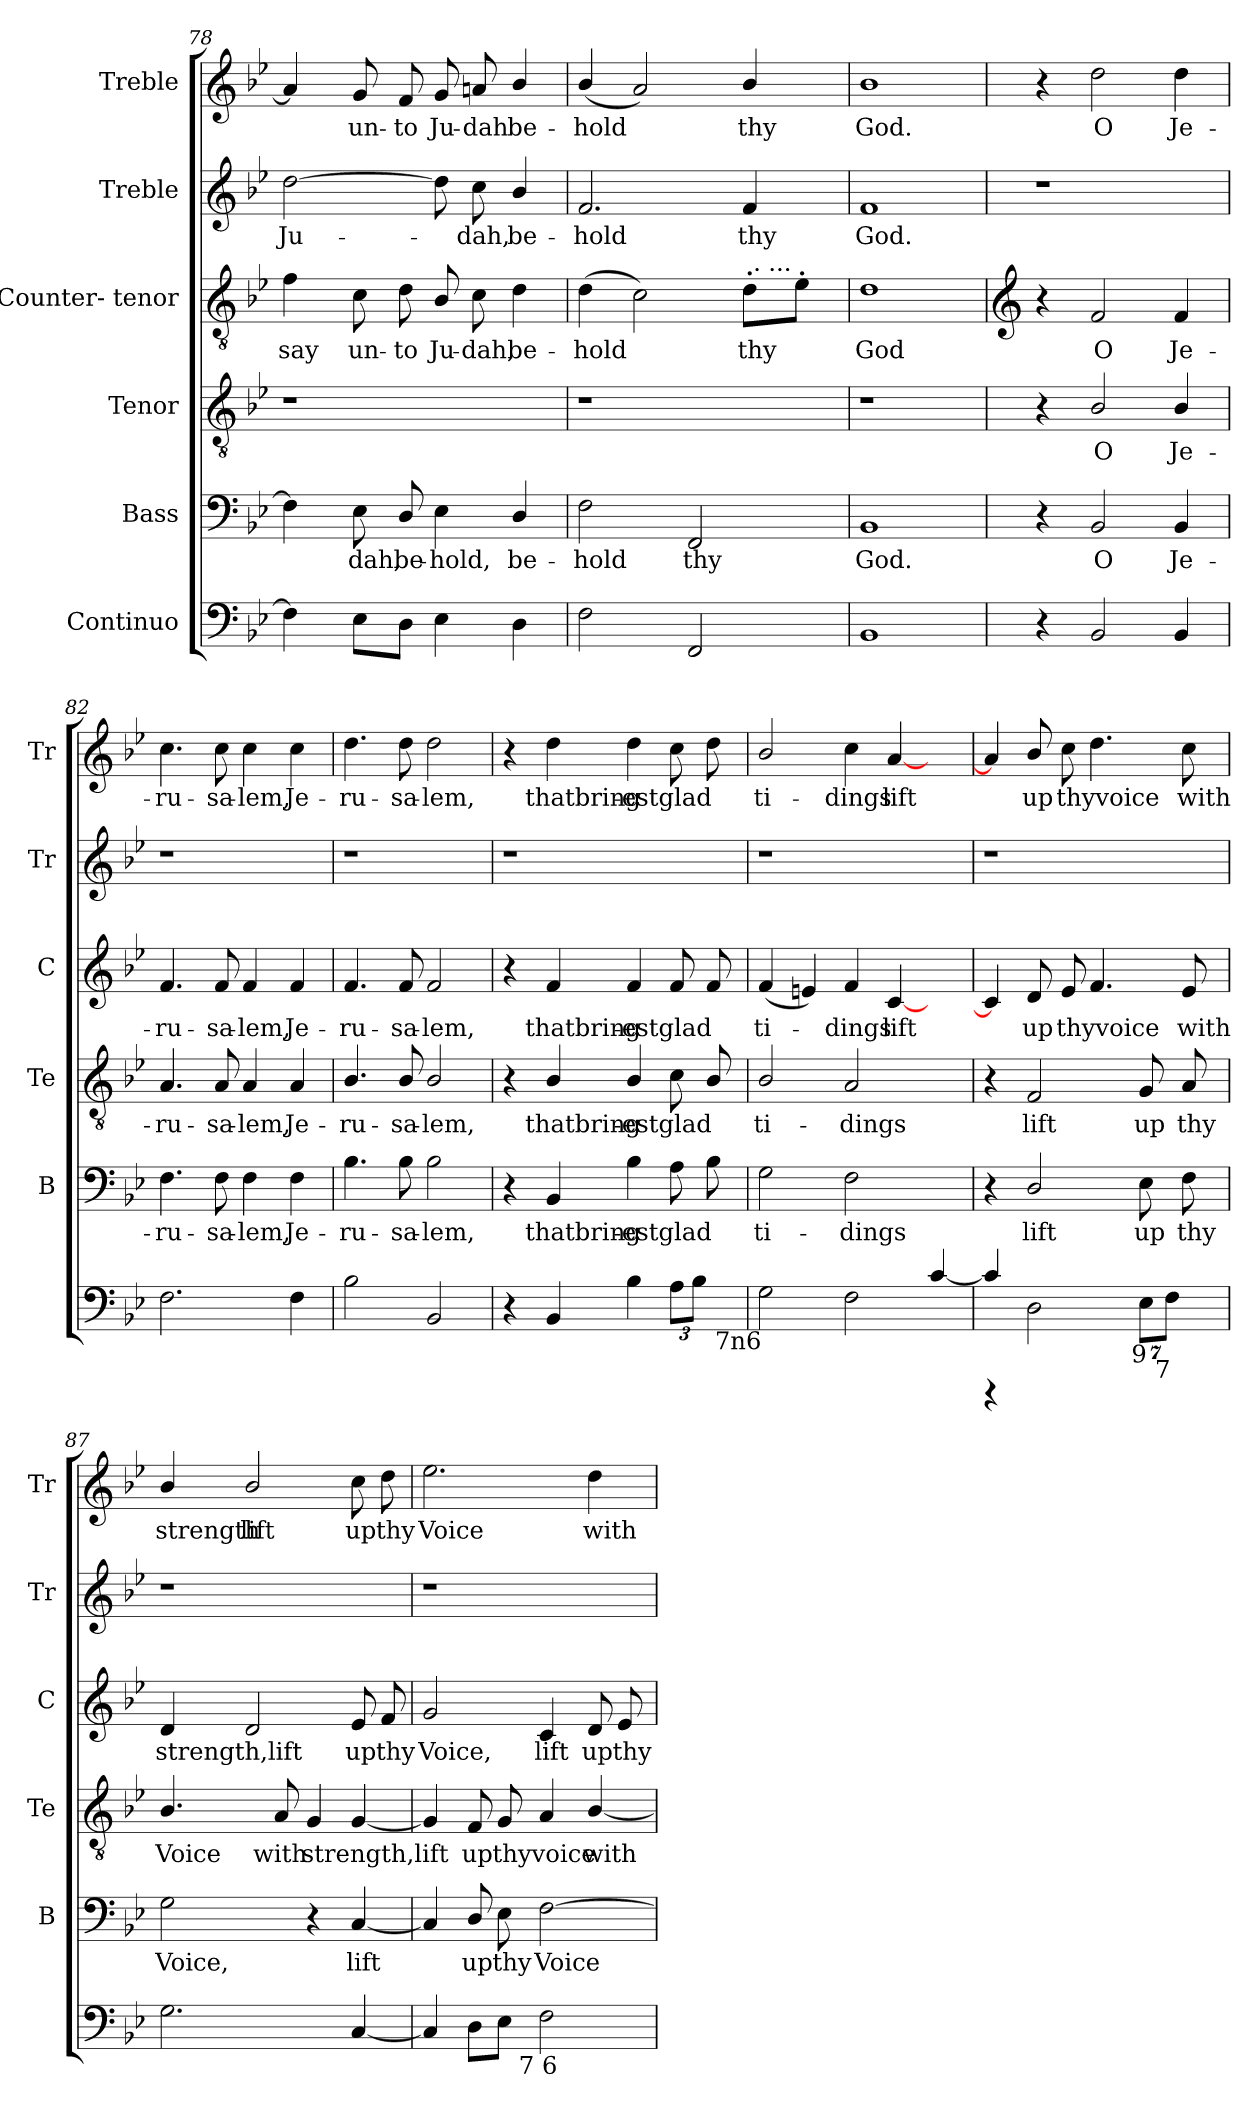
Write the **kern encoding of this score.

**kern	**kern	**text	**kern	**text	**kern	**text	**kern	**text	**kern	**text
*part6	*part5	*part5	*part4	*part4	*part3	*part3	*part2	*part2	*part1	*part1
*staff6	*staff5	*staff5	*staff4	*staff4	*staff3	*staff3	*staff2	*staff2	*staff1	*staff1
*I"Continuo	*I"Bass	*	*I"Tenor	*	*I"Counter-  tenor	*	*I"Treble	*	*I"Treble	*
*	*I'B	*	*I'Te	*	*I'C	*	*I'Tr	*	*I'Tr	*
!!LO:LB:g=z
*clefF4	*clefF4	*	*clefGv2	*	*clefGv2	*	*clefG2	*	*clefG2	*
*k[b-e-]	*k[b-e-]	*	*k[b-e-]	*	*k[b-e-]	*	*k[b-e-]	*	*k[b-e-]	*
*B-:	*B-:	*	*B-:	*	*B-:	*	*B-:	*	*B-:	*
=78	=78	=78	=78	=78	=78	=78	=78	=78	=78	=78
!	!	!	!	!	!	!LO:LY:b:cj	!	!LO:LY:b:cj	!	!
*^	*	*	*	*	*	*	*	*	*	*
4F-<\]	16ryy	4F\]	.	1r	.	4f\	say	[>2dd\	Ju-	4a-/]	.
.	2...ryy	.	.	.	.	.	.	.	.	.	.
!	!	!	!LO:LY:b:cj	!	!	!	!LO:LY:b:cj	!	!	!	!LO:LY:b:cj
8E-\L	.	8E-\	-dah,	.	.	8c\	un-	.	.	8g/	un-
!	!	!	!LO:LY:b:cj	!	!	!	!LO:LY:b:cj	!	!	!	!LO:LY:b:cj
8D\J	.	8D/	be-	.	.	8d\	-to	.	.	8f/	-to
!	!	!	!LO:LY:b:cj	!	!	!	!LO:LY:b:cj	!	!	!	!LO:LY:b:cj
4E-<\	.	4E-\	-hold,	.	.	8B-/	Ju-	8dd\]	.	8g/	Ju-
!	!	!	!	!	!	!	!LO:LY:b:cj	!	!LO:LY:b:cj	!	!LO:LY:b:cj
.	.	.	.	.	.	8c\	-dah,	8cc\	-dah,	8a/	-dah
!	!	!	!LO:LY:b:cj	!	!	!	!LO:LY:b:cj	!	!LO:LY:b:cj	!	!LO:LY:b:cj
4D<\	.	4D/	be-	.	.	4d\	be-	4b-/	be-	4b-/	be-
=79	=79	=79	=79	=79	=79	=79	=79	=79	=79	=79	=79
!	!	!	!LO:LY:b:cj	!	!	!	!LO:LY:b	!	!LO:LY:b:cj	!	!LO:LY:b
*	*	*	*	*	*	*^	*	*	*	*	*
*v	*v	*	*	*	*	*	*^	*	*	*	*	*
2F\	2F\	-hold	1r	.	(>4d\	2ryy	2ryy	-hold	2.f/	-hold	(<4b-/	-hold
.	.	.	.	.	2c\)	.	.	.	.	.	2a/)	.
!	!	!LO:LY:b:cj	!	!	!	!	!	!	!	!	!	!
2FF/	2FF/	thy	.	.	.	4ryy	4ryy	.	.	.	.	.
!	!	!	!	!	!	!	!	!LO:LY:b	!	!LO:LY:b:cj	!	!LO:LY:b:cj
.	.	.	.	.	8d'>\L	64ryy	32.ryy	thy	4f/	thy	4b-/	thy
!	!	!	!	!	!	!LO:TX:a:t=.	!	!	!	!	!	!
.	.	.	.	.	.	8...ryy	.	.	.	.	.	.
!	!	!	!	!	!	!	!LO:TX:a:t=...	!	!	!	!	!
.	.	.	.	.	.	.	8ryy	.	.	.	.	.
.	.	.	.	.	8e-'>\J	.	.	.	.	.	.	.
.	.	.	.	.	.	.	16ryy	.	.	.	.	.
.	.	.	.	.	.	.	64ryy	.	.	.	.	.
=80	=80	=80	=80	=80	=80	=80	=80	=80	=80	=80	=80	=80
!	!	!LO:LY:b:cj	!	!	!	!	!	!LO:LY:b:cj	!	!LO:LY:b:cj	!	!LO:LY:b:cj
*	*	*	*	*	*v	*v	*v	*	*	*	*	*
1BB-	1BB-	God.	1r	.	1d	God	1f	God.	1b-	God.
!!LO:PB:g=z
=81	=81	=81	=81	=81	=81	=81	=81	=81	=81	=81
*	*	*	*	*	*clefG2	*	*	*	*	*
4r	4r	.	4r	.	4r	.	1r	.	4r	.
!	!	!LO:LY:b:cj	!	!LO:LY:b:cj	!	!LO:LY:b:cj	!	!	!	!LO:LY:b:cj
2BB-/	2BB-/	O	2B-/	O	2f/	O	.	.	2dd\	O
!	!	!LO:LY:b:cj	!	!LO:LY:b:cj	!	!LO:LY:b:cj	!	!	!	!LO:LY:b:cj
4BB-/	4BB-/	Je-	4B-/	Je-	4f/	Je-	.	.	4dd\	Je-
=82	=82	=82	=82	=82	=82	=82	=82	=82	=82	=82
!	!	!LO:LY:b:cj	!	!LO:LY:b:cj	!	!LO:LY:b:cj	!	!	!	!LO:LY:b:cj
2.F\	4.F\	-ru-	4.A/	-ru-	4.f/	-ru-	1r	.	4.cc\	-ru-
!	!	!LO:LY:b:cj	!	!LO:LY:b:cj	!	!LO:LY:b:cj	!	!	!	!LO:LY:b:cj
.	8F\	-sa-	8A/	-sa-	8f/	-sa-	.	.	8cc\	-sa-
!	!	!LO:LY:b:cj	!	!LO:LY:b:cj	!	!LO:LY:b:cj	!	!	!	!LO:LY:b:cj
.	4F\	-lem,	4A/	-lem,	4f/	-lem,	.	.	4cc\	-lem,
!	!	!LO:LY:b:cj	!	!LO:LY:b:cj	!	!LO:LY:b:cj	!	!	!	!LO:LY:b:cj
4F\	4F\	Je-	4A/	Je-	4f/	Je-	.	.	4cc\	Je-
=83	=83	=83	=83	=83	=83	=83	=83	=83	=83	=83
!	!	!LO:LY:b:cj	!	!LO:LY:b:cj	!	!LO:LY:b:cj	!	!	!	!LO:LY:b:cj
2B-\	4.B-\	-ru-	4.B-/	-ru-	4.f/	-ru-	1r	.	4.dd\	-ru-
!	!	!LO:LY:b:cj	!	!LO:LY:b:cj	!	!LO:LY:b:cj	!	!	!	!LO:LY:b:cj
.	8B-\	-sa-	8B-/	-sa-	8f/	-sa-	.	.	8dd\	-sa-
!	!	!LO:LY:b:cj	!	!LO:LY:b:cj	!	!LO:LY:b:cj	!	!	!	!LO:LY:b:cj
2BB-/	2B-\	-lem,	2B-/	-lem,	2f/	-lem,	.	.	2dd\	-lem,
=84	=84	=84	=84	=84	=84	=84	=84	=84	=84	=84
*^	*	*	*	*	*	*	*	*	*	*
4r	2ryy	4r	.	4r	.	4r	.	1r	.	4r	.
!	!	!	!LO:LY:b	!	!LO:LY:b	!	!LO:LY:b	!	!	!	!LO:LY:b
4BB-/	.	4BB-/	thatbring-	4B-/	thatbring-	4f/	thatbring-	.	.	4dd\	thatbring-
!	!	!	!LO:LY:b:cj	!	!LO:LY:b:cj	!	!LO:LY:b:cj	!	!	!	!LO:LY:b:cj
4B-\	4ryy	4B-\	-estglad	4B-/	-estglad	4f/	-estglad	.	.	4dd\	-estglad
*Xbrackettup	*	*	*	*	*	*	*	*	*	*	*
12A\L	8ryy	8A\	.	8c\	.	8f/	.	.	.	8cc\	.
12B-\J	.	.	.	.	.	.	.	.	.	.	.
.	64ryy	8B-\	.	8B-/	.	8f/	.	.	.	8dd\	.
!	!LO:TX:b:t=7n6	!	!	!	!	!	!	!	!	!	!
.	16..ryy	.	.	.	.	.	.	.	.	.	.
12ryy	.	.	.	.	.	.	.	.	.	.	.
=85	=85	=85	=85	=85	=85	=85	=85	=85	=85	=85	=85
!	!	!	!LO:LY:b:cj	!	!LO:LY:b:cj	!	!LO:LY:b:cj	!	!	!	!LO:LY:b:cj
*v	*v	*	*	*	*	*	*	*	*	*	*
2G\	2G\	ti-	2B-/	ti-	(<4f/	ti-	1r	.	2b-/	ti-
.	.	.	.	.	4en/)	.	.	.	.	.
!	!	!LO:LY:b:cj	!	!LO:LY:b:cj	!	!LO:LY:b:cj	!	!	!	!LO:LY:b:cj
2F\	2F\	-dings	2A/	-dings	4f/	-dings	.	.	4cc\	-dings
!	!	!	!	!	!	!LO:LY:b	!	!	!	!LO:LY:b
.	.	.	.	.	[<4c/	lift	.	.	[<4a/	lift
[>4c/	4ryy	.	4ryy	.	4ryy	.	4ryy	.	4ryy	.
=86	=86	=86	=86	=86	=86	=86	=86	=86	=86	=86
*^	*	*	*	*	*	*	*	*	*	*
*	*^	*	*	*	*	*	*	*	*	*	*
*	*	*^	*	*	*	*	*	*	*	*	*	*
4c/]	4rBBBB	2ryy	2ryy	4r	.	4r	.	4c/]	.	1r	.	4a/]	.
!	!	!	!	!	!LO:LY:b:cj	!	!LO:LY:b:cj	!	!LO:LY:b:cj	!	!	!	!LO:LY:b:cj
2D<\	14.ryy	.	.	2D/	lift	2F/	lift	8d/	up	.	.	8b-/	up
.	7%3.ryy	.	.	.	.	.	.	.	.	.	.	.	.
!	!	!	!	!	!	!	!	!	!LO:LY:b	!	!	!	!LO:LY:b
.	.	.	.	.	.	.	.	8e-/	thyvoice	.	.	8cc\	thyvoice
.	.	8...ryy	4ryy	.	.	.	.	4.f/	.	.	.	4.dd\	.
!	!	!LO:TX:b:t=9	!	!	!	!	!	!	!	!	!	!	!
.	.	4ryy	.	.	.	.	.	.	.	.	.	.	.
!	!	!	!	!	!LO:LY:b:cj	!	!LO:LY:b:cj	!	!	!	!	!	!
14E-\L	.	.	32.ryy	8E-\	up	8G/	up	.	.	.	.	.	.
!	!	!	!LO:TX:b:t=7	!	!	!	!	!	!	!	!	!	!
.	.	.	8ryy	.	.	.	.	.	.	.	.	.	.
14F<\J	.	.	.	.	.	.	.	.	.	.	.	.	.
!	!	!	!	!	!LO:LY:b:cj	!	!LO:LY:b:cj	!	!LO:LY:b:cj	!	!	!	!LO:LY:b:cj
.	.	.	.	8F\	thy	8A/	thy	8e-/	with	.	.	8cc\	with
14.ryy	.	.	.	.	.	.	.	.	.	.	.	.	.
.	.	.	16ryy	.	.	.	.	.	.	.	.	.	.
.	.	64ryy	64ryy	.	.	.	.	.	.	.	.	.	.
!!LO:LB:g=z
=87	=87	=87	=87	=87	=87	=87	=87	=87	=87	=87	=87	=87	=87
!	!	!	!	!	!LO:LY:b:cj	!	!LO:LY:b:cj	!	!LO:LY:b:cj	!	!	!	!LO:LY:b:cj
*v	*v	*v	*v	*	*	*	*	*	*	*	*	*	*
2.G\	2G\	Voice,	4.B-/	Voice	4d/	strength,lift	1r	.	4b-/	strength
!	!	!	!	!	!	!	!	!	!	!LO:LY:b:cj
.	.	.	.	.	2d/	.	.	.	2b-/	lift
!	!	!	!	!LO:LY:b:cj	!	!	!	!	!	!
.	.	.	8A/	with	.	.	.	.	.	.
!	!	!	!	!LO:LY:b:cj	!	!	!	!	!	!
.	4r	.	4G/	strength,lift	.	.	.	.	.	.
!	!	!LO:LY:b	!	!	!	!LO:LY:b:cj	!	!	!	!LO:LY:b:cj
[<4C/	[<4C/	lift	[<4G/	.	8e-/	up	.	.	8cc\	up
!	!	!	!	!	!	!LO:LY:b:cj	!	!	!	!LO:LY:b:cj
.	.	.	.	.	8f/	thy	.	.	8dd\	thy
=88	=88	=88	=88	=88	=88	=88	=88	=88	=88	=88
!	!	!	!	!	!	!LO:LY:b:cj	!	!	!	!LO:LY:b:cj
*^	*	*	*	*	*	*	*	*	*	*
4C/]	4..ryy	4C/]	.	4G/]	.	2g/	Voice,	1r	.	2.ee-\	Voice
!	!	!	!LO:LY:b:cj	!	!LO:LY:b:cj	!	!	!	!	!	!
8D\L	.	8D/	up	8F/	up	.	.	.	.	.	.
!	!	!	!LO:LY:b:cj	!	!LO:LY:b	!	!	!	!	!	!
8E-\J	.	8E-\	thy	8G/	thyvoice	.	.	.	.	.	.
!	!LO:TX:b:t=7 6	!	!	!	!	!	!	!	!	!	!
.	2ryy	.	.	.	.	.	.	.	.	.	.
!	!	!	!LO:LY:b	!	!	!	!LO:LY:b:cj	!	!	!	!
2F<\	.	[>2F\	Voice	4A/	.	4c/	lift	.	.	.	.
!	!	!	!	!	!LO:LY:b	!	!LO:LY:b:cj	!	!	!	!LO:LY:b
.	.	.	.	[<4B-/	with	8d/	up	.	.	4dd\	with
!	!	!	!	!	!	!	!LO:LY:b:cj	!	!	!	!
.	.	.	.	.	.	8e-/	thy	.	.	.	.
.	16ryy	.	.	.	.	.	.	.	.	.	.
*v	*v	*	*	*	*	*	*	*	*	*	*
=	=	=	=	=	=	=	=	=	=	=
*-	*-	*-	*-	*-	*-	*-	*-	*-	*-	*-
